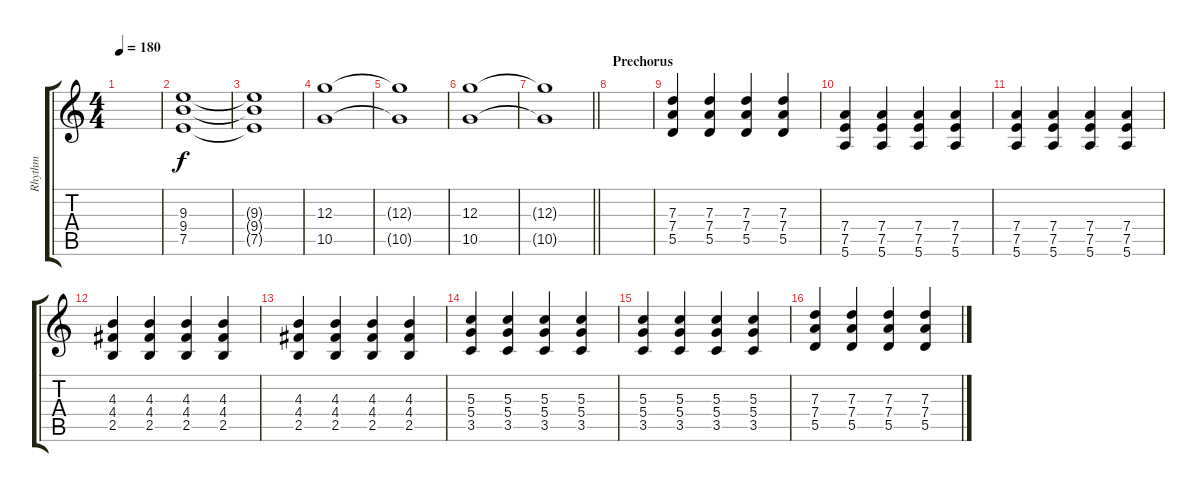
\track ("Rhythm" "Rhythm") {instrument distortionguitar}
\staff {score tabs}
\tuning (E4 B3 G3 D3 A2 E2) {hide}
\ts (4 4)
\tempo 180
\clef g2
\ks c
|
(9.3 9.4 7.5).1 |
(9.3{t} 9.4{t} 7.5{t}).1 |
(12.3 10.5).1 |
(12.3{t} 10.5{t}).1 |
(12.3 10.5).1 |
\barLineRight lightlight
(12.3{t} 10.5{t}).1 |
\section ("" "Prechorus")
|
(7.3 7.4 5.5).4 (7.3 7.4 5.5).4 (7.3 7.4 5.5).4 (7.3 7.4 5.5).4 |
(7.4 7.5 5.6).4 (7.4 7.5 5.6).4 (7.4 7.5 5.6).4 (7.4 7.5 5.6).4 |
(7.4 7.5 5.6).4 (7.4 7.5 5.6).4 (7.4 7.5 5.6).4 (7.4 7.5 5.6).4 |
(4.3 4.4 2.5).4 (4.3 4.4 2.5).4 (4.3 4.4 2.5).4 (4.3 4.4 2.5).4 |
(4.3 4.4 2.5).4 (4.3 4.4 2.5).4 (4.3 4.4 2.5).4 (4.3 4.4 2.5).4 |
(5.3 5.4 3.5).4 (5.3 5.4 3.5).4 (5.3 5.4 3.5).4 (5.3 5.4 3.5).4 |
(5.3 5.4 3.5).4 (5.3 5.4 3.5).4 (5.3 5.4 3.5).4 (5.3 5.4 3.5).4 |
(7.3 7.4 5.5).4 (7.3 7.4 5.5).4 (7.3 7.4 5.5).4 (7.3 7.4 5.5).4
